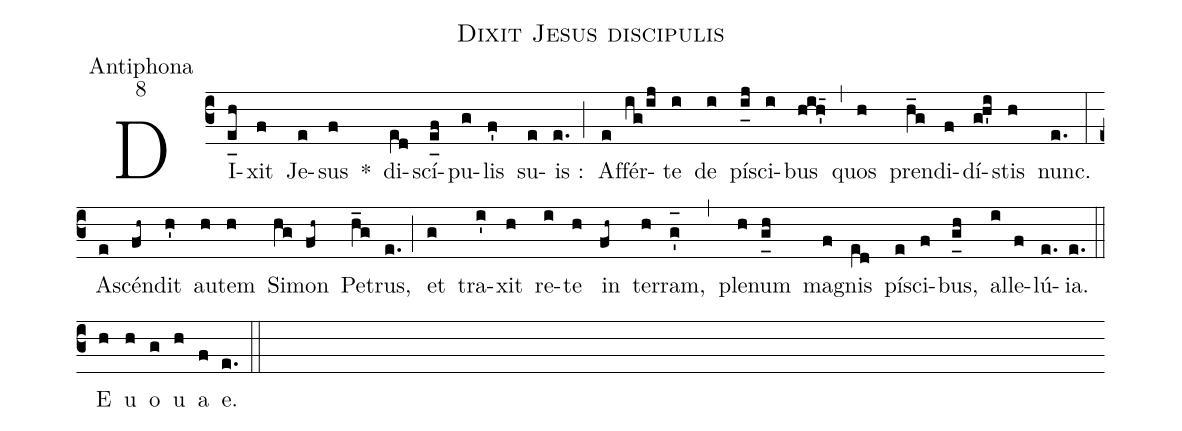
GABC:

name:Dixit Jesus discipulis;
office-part:Antiphona;
mode:8;
%%
(c3) DI(e_[uh:l]h)xit(f) Je(e)sus(f) *() di(e[ll:1]d)scí(e_[uh:l]f)pu(g)lis(f') su(e)is :(e.) (;) Af(e)fér(ig/ij)te(i) de(i) pí(i_[uh:l]j)sci(i)bus(hih'_15) (,) quos(h) pren(h_g)di(f)dí(gh'i)stis(h) nunc.(e.) (:) A(e)scén(fh~)dit(h') au(h)tem(h) Si(hg)mon(fh~) Pe(h_g)trus,(e.) (;) et(g) tra(i')xit(h) re(i)te(h) in(fh~) ter(h)ram,(g'_[oh:h]) (,) ple(h)num(g_[uh:l]h) ma(f)gnis(e[ll:1]d) pí(e)sci(f)bus,(g_[uh:l]h) al(i)le(f)lú(e.){ia}.(e.) (::) <eu>E(h) u(h) o(g) u(h) a(f) e.</eu>(e.) (::)
